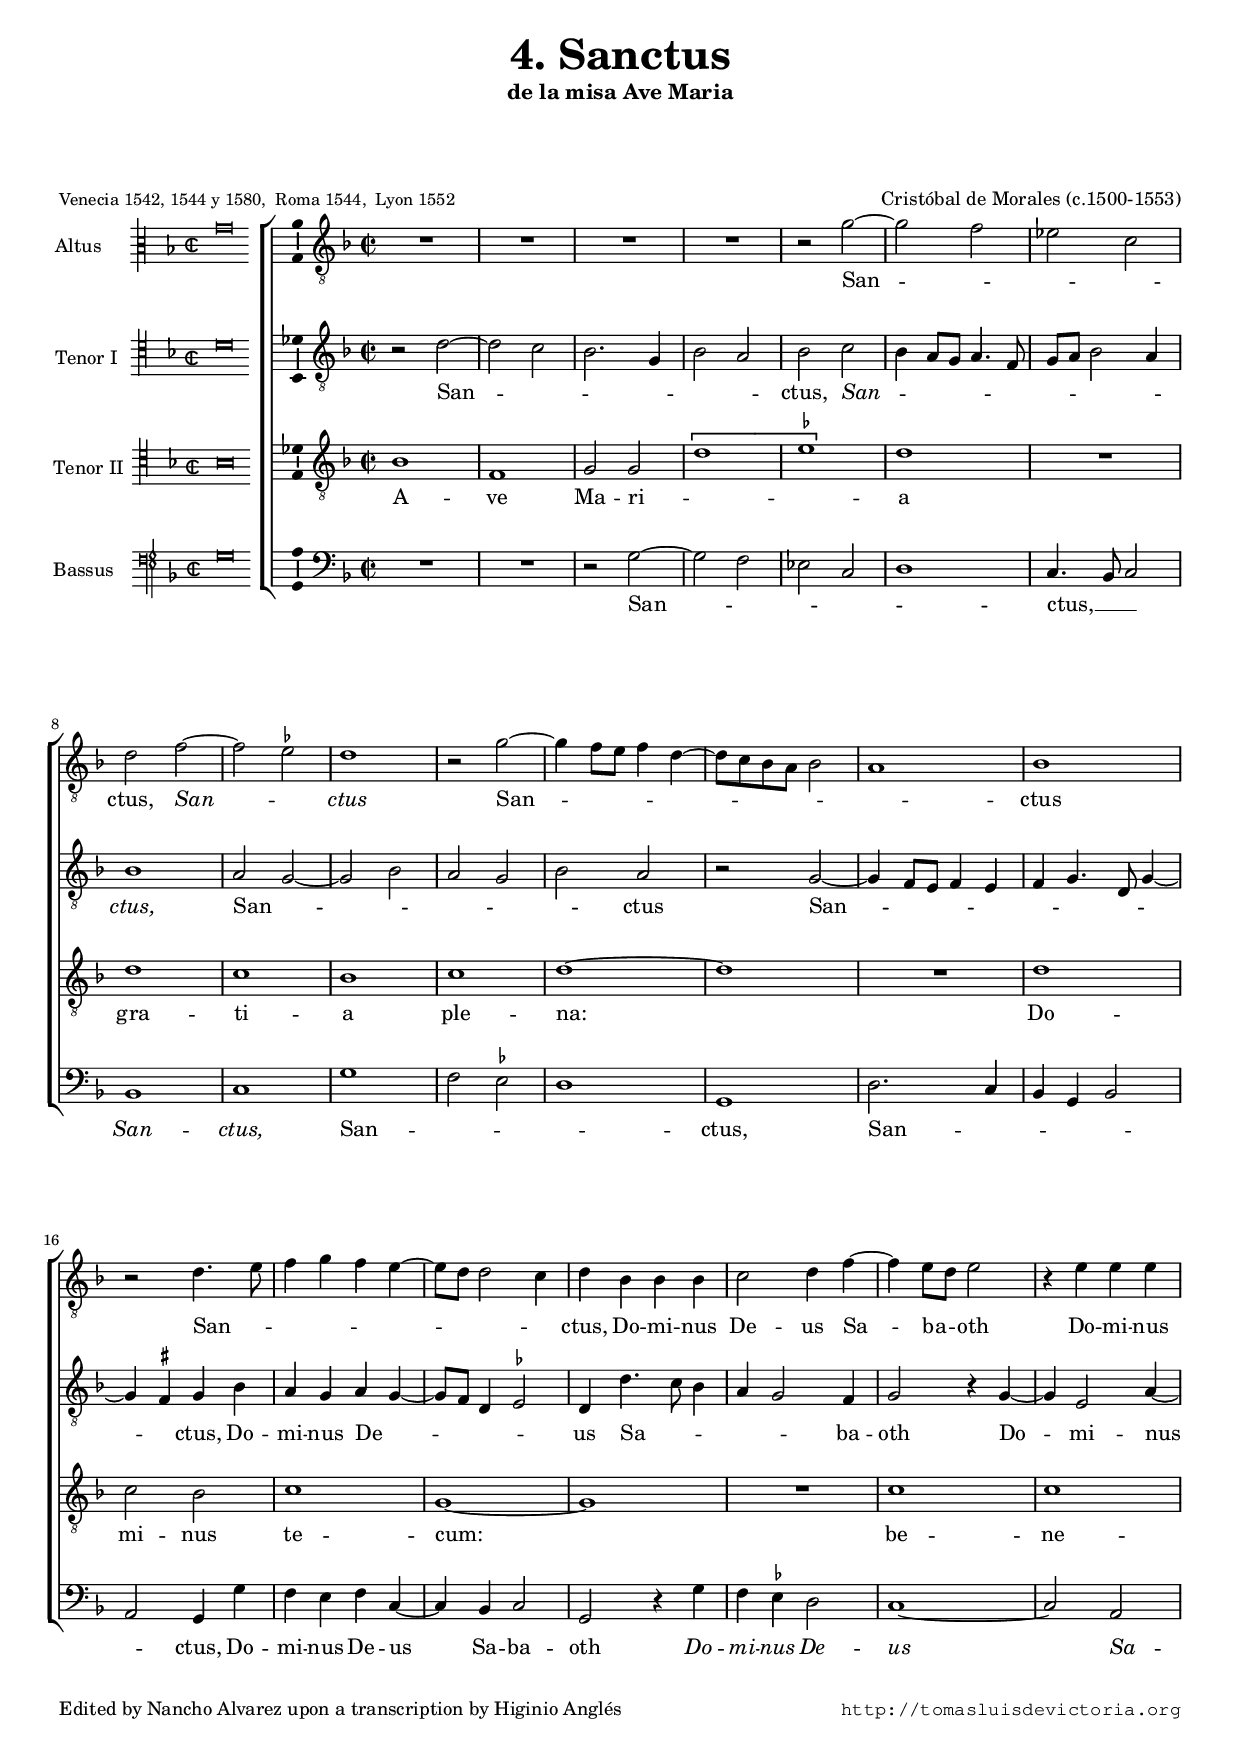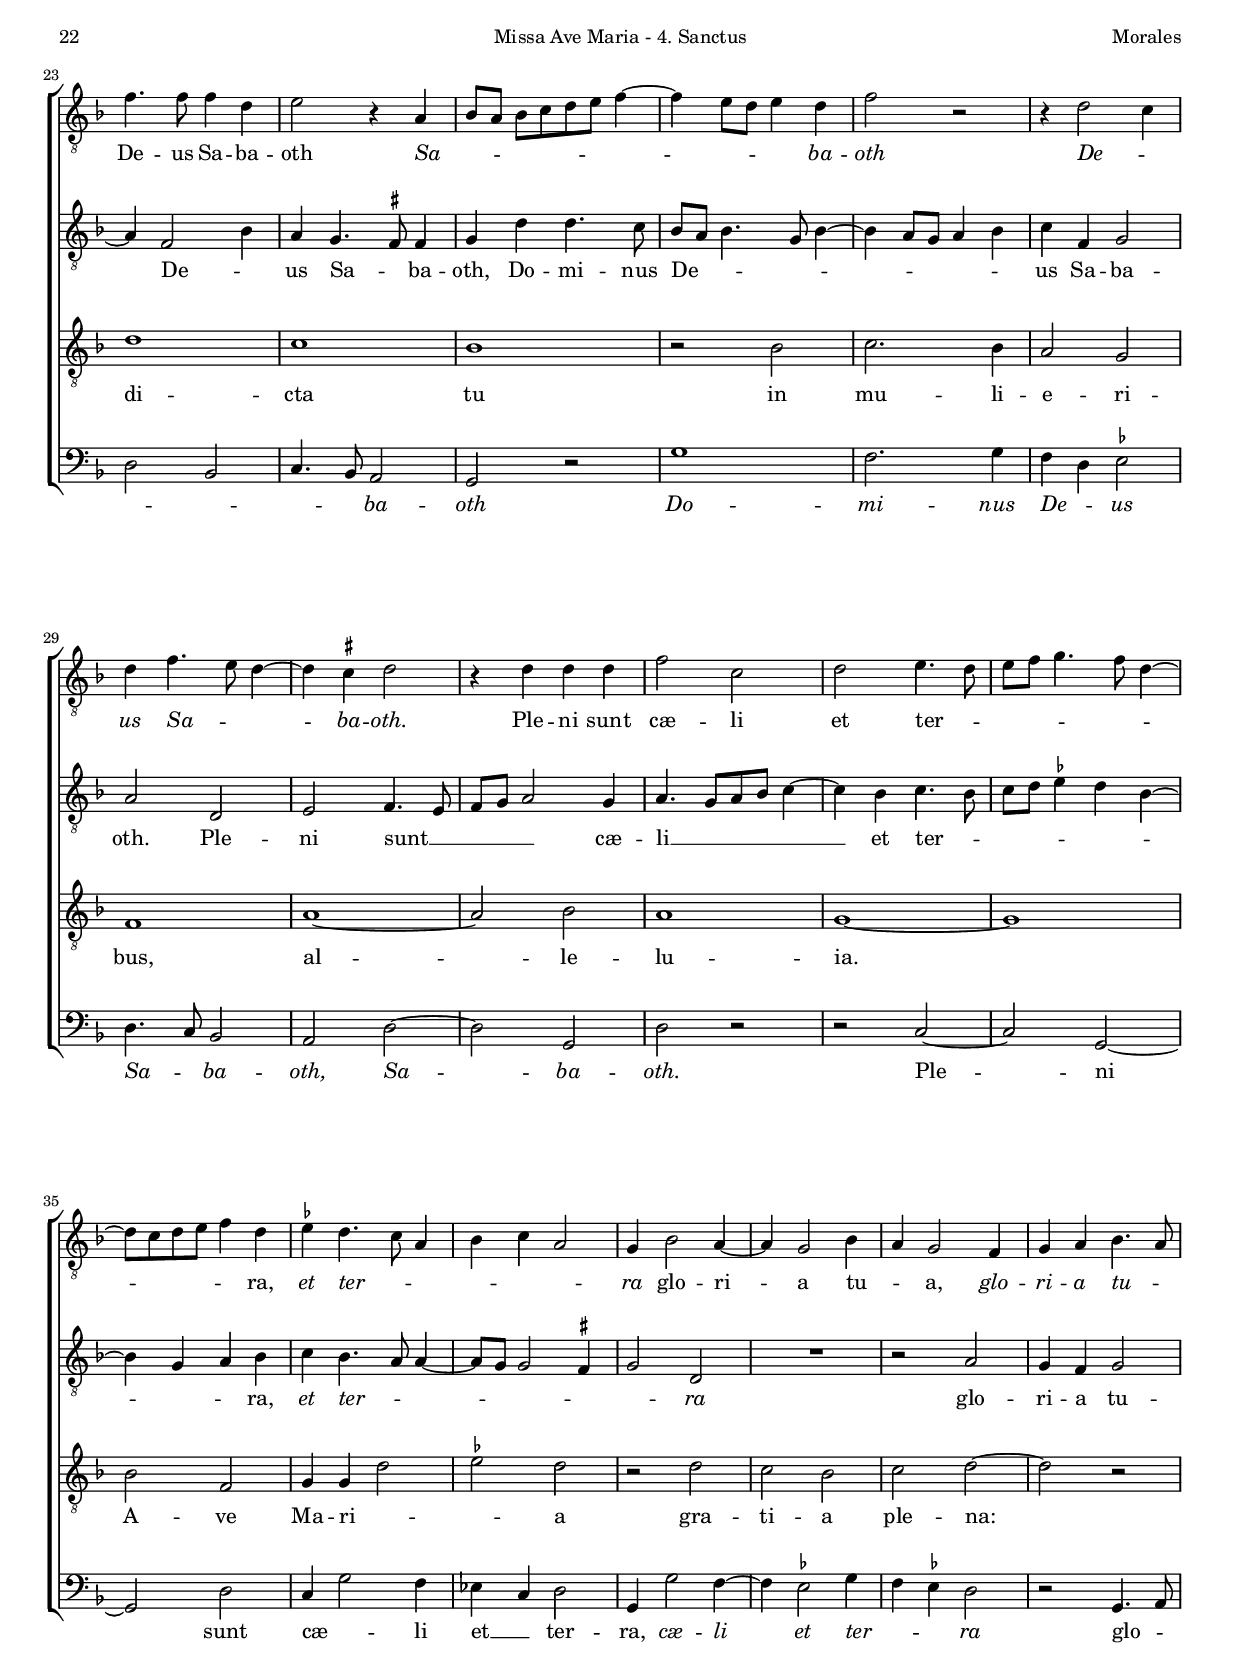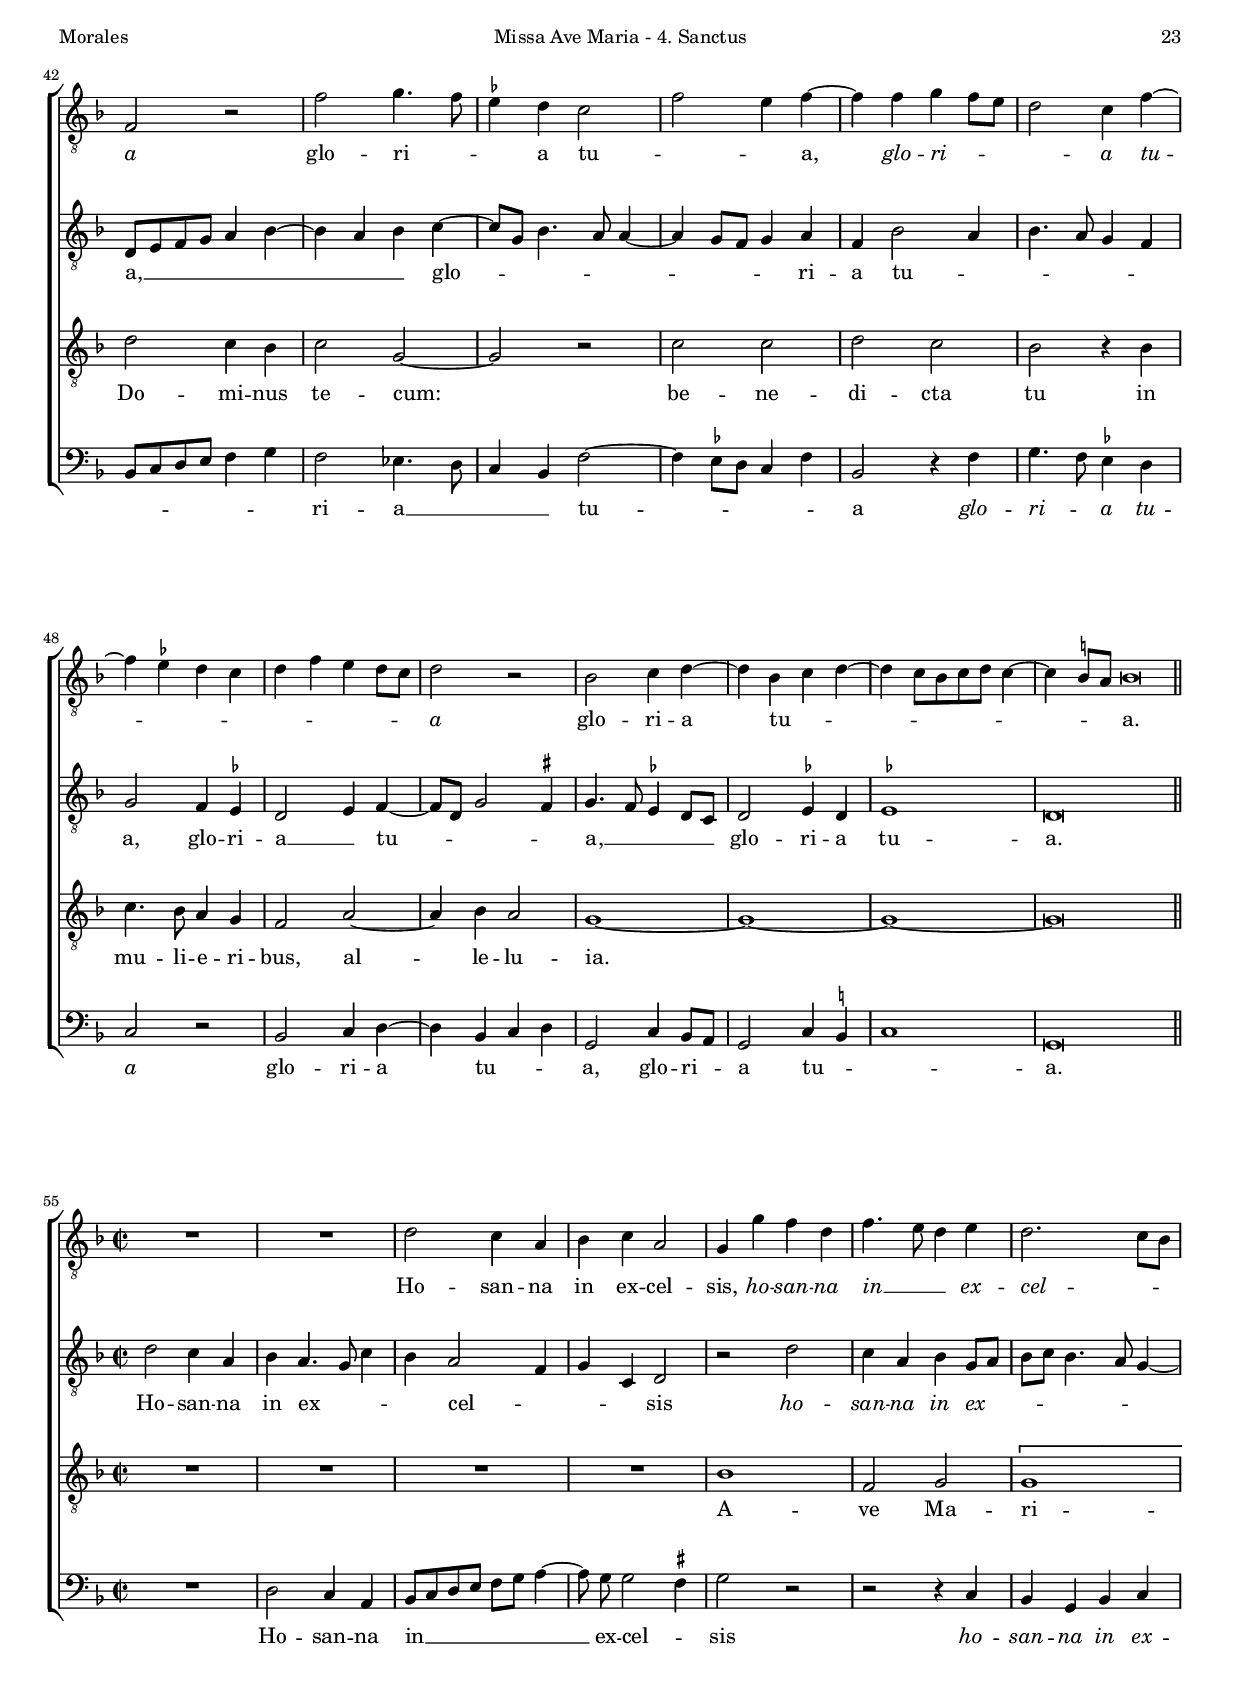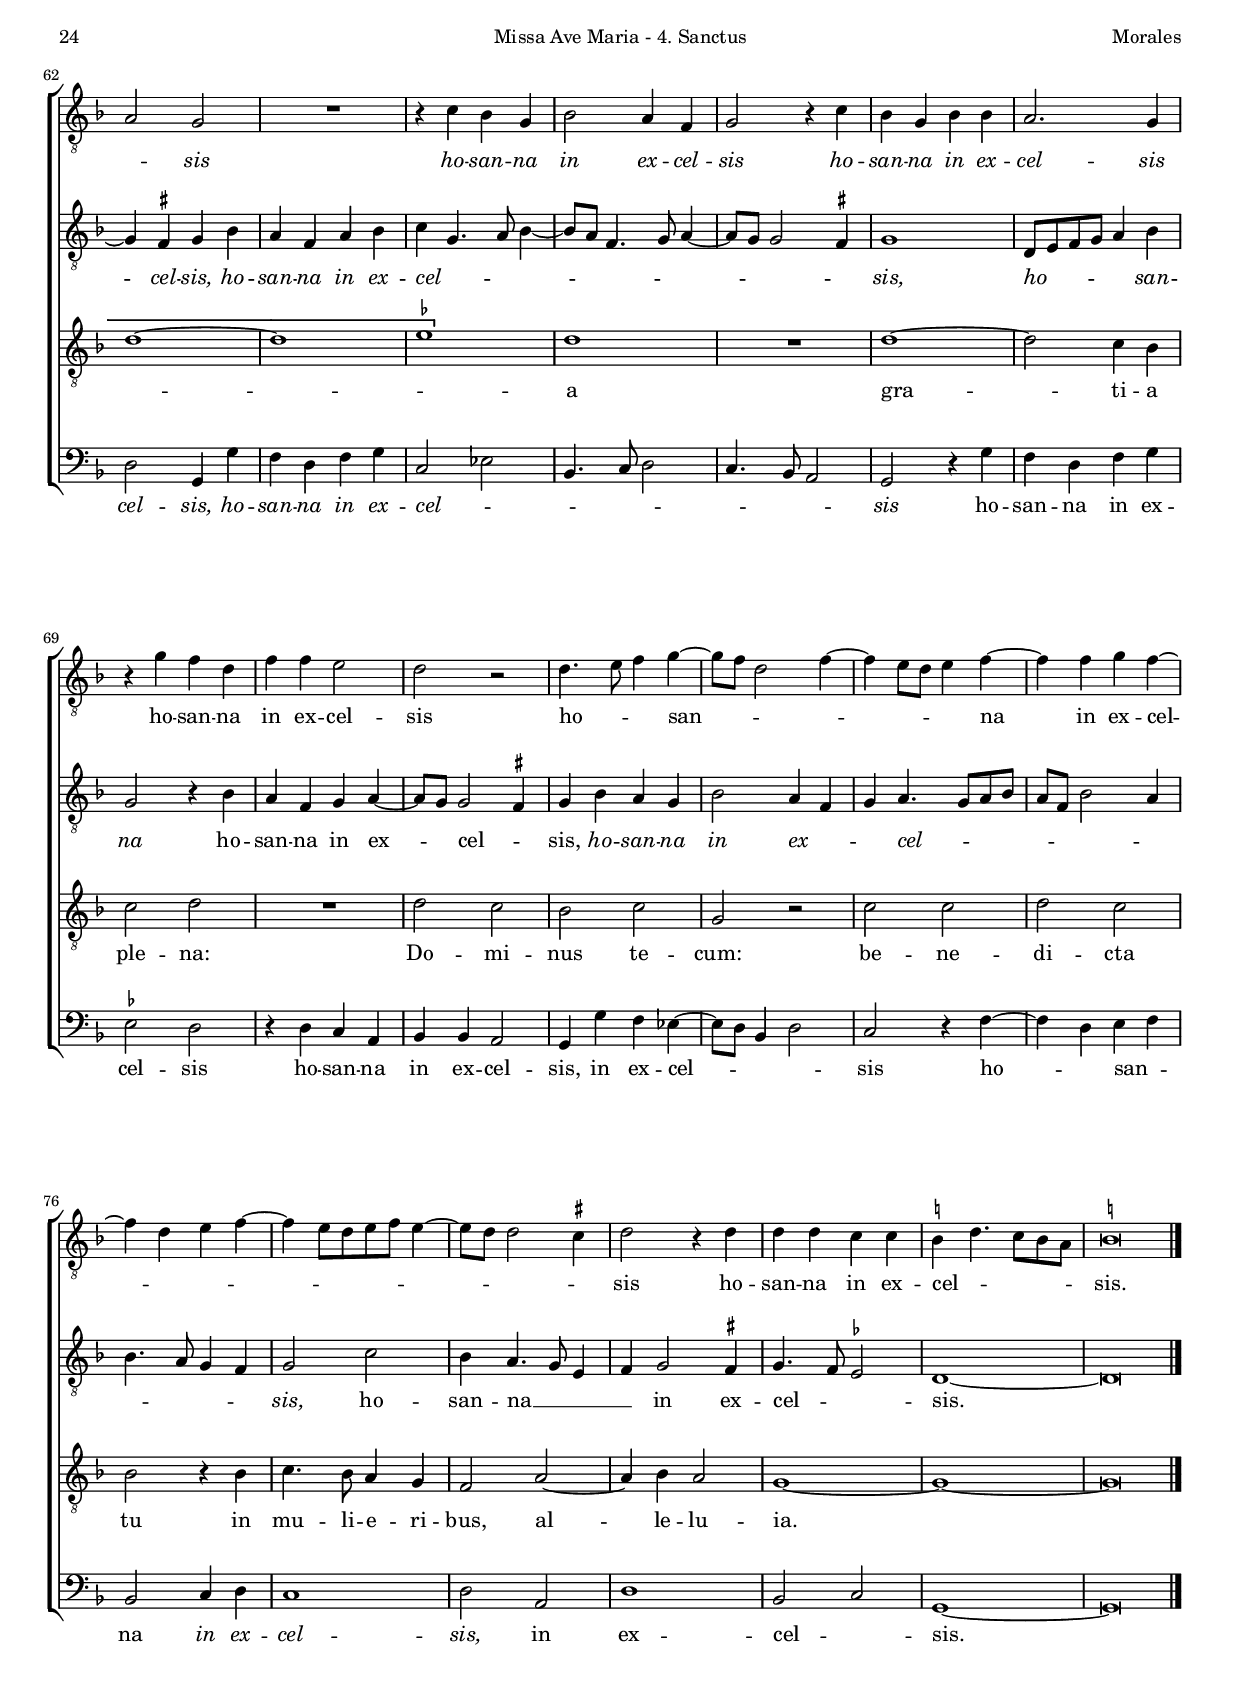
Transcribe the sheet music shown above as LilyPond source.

\version "2.24.0"

#(set-default-paper-size "a4")
#(set-global-staff-size 16.4)
#(ly:set-option 'point-and-click #f)
%mobile -s15.5 -i3.3

italicas=\override LyricText.font-shape = #'italic
rectas=\override LyricText.font-shape = #'upright
ss=\once \set suggestAccidentals = ##t
incipitwidth = 20
mt=#(define-music-function (offset) (number?) ; move lyric text
      #{ \once \override LyricText.X-offset = -$offset #})


htitle="Missa Ave Maria - 4. Sanctus"
hcomposer="Morales"

\header {
	title=\markup{\fontsize #3 "4. Sanctus"}
	subtitle="de la misa Ave Maria"
	subsubtitle=\markup{\null \vspace #3 }
	composer="Cristóbal de Morales (c.1500-1553)"
        pdfauthor=\composer
	%opus="(-)"
	poet=\markup{\smaller "Venecia 1542, 1544 y 1580,  Roma 1544,  Lyon 1552"} 
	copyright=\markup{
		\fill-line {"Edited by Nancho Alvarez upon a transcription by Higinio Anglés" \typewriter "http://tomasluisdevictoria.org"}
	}
%	tagline=""
}

global={\key f \major \time 2/2 \skip 1*54 \bar "||" \break
	\override Score.TimeSignature.break-visibility = #'#(#f #t #t)
			\time 2/2 \skip 1*28 \bar "|."
}


cantus=\relative c''{
	R1*4
	r2 g ~
	g2 f
	ees c 
	d f ~
	f \ss ees
	d1
	r2 g ~
	g4 f8 e f4 d ~
	d8 c bes a bes2
	a1 
	bes
	r2 d4. e8
	f4 g f e ~ % CSIC \ss ees
	e8 d d2 c4
	d4 bes bes bes
	c2 d4 f ~
	f e8 d e2
	r4 e e e
	f4. f8 f4 d
	e2 r4 a,
	bes8[ a] bes[ c d e] f4 ~
	f4 e8 d e4 d
	f2 r
	r4 d2 c4
	d f4. e8 d4 ~
	d \ss cis4 d2
	r4 d d d
	f2 c
	d e4. d8
	e f g4. f8 d4 ~
	d8 c d e f4 d 
	\ss ees4 d4. c8 a4
	bes c a2
	g4 bes2 a4 ~
	a g2 bes4
	a g2 f4 
	g a bes4. a8
	f2 r
	f'2 g4. f8
	\ss ees4 d c2
	f2 e4 f ~
	f4 f g f8 e % CSIC \ss ees
	d2 c4 f ~
	f \ss ees d c
	d f e d8 c
	d2 r
	bes2 c4 d ~
	d bes c d ~
	d c8[ bes c d] c4 ~ % CSIC \ss b
	c4 \ss b8 a b\breve*1/4
	R1*2
	d2 c4 a
	bes c a2
	g4 g' f d
	f4. e8 d4 e
	d2. c8 bes
	a2 g
	R1
	r4 c bes g
	bes2 a4 f
	g2 r4 c
	bes g bes bes
	a2. g4
	r4 g' f d
	f f e2
	d r
	d4. e8 f4 g ~
	g8 f d2 f4 ~
	f4 e8 d e4 f ~
	f f g f ~
	f d e f ~
	f e8[ d e f] e4 ~
	e8 d d2 \ss cis4
	d2 r4 d
	d d c c 
	\ss b4 d4. c8 b8 a
	\ss b\breve*1/2
}

altus=\relative c'{
	r2 d ~
	d c 
	bes2. g4
	bes2 a
	bes c
	bes4 a8 g a4. f8
	g a bes2 a4
	bes1
	a2 g ~
	g bes
	a2 g
	bes a
	r g ~
	g4 f8 e f4 e
	f4 g4. d8 g4 ~
	g4 \ss fis4 g4 bes
	a g a g ~
	g8 f d4 \ss ees2
	d4 d'4. c8 bes4
	a g2 f4
	g2 r4 g ~
	g e2 a4 ~
	a f2 bes4
	a4 g4. \ss fis8 fis4
	g4 d' d4. c8
	bes8 a bes4. g8 bes4 ~
	bes a8 g a4 bes
	c4 f, g2
	a d,
	e f4. e8
	f8 g a2 g4
	a4. g8[ a bes] c4 ~% CSIC \ss b
	c4 bes c4. bes8 % CSIC \ss b
	c8 d \ss ees4 d bes ~
	bes g a bes
	c4 bes4. a8 a4 ~
	a8 g g2 \ss fis4 
	g2 d
	R1
	r2 a'
	g4 f g2
	d8 e f g a4 bes ~
	bes a bes c ~
	c8 g bes4. a8 a4 ~
	a g8 f g4 a
	f4 bes2 a4
	bes4. a8 g4 f
	g2 f4 \ss ees4
	d2 e4 f ~
	f8 d g2 \ss fis4
	g4. f8 \ss ees4 d8 c
	d2 \ss ees4 d
	\ss ees1
	d\breve*1/2
	d'2 c4 a
	bes4 a4. g8 c4
	bes4 a2 f4
	g c, d2
	r2 d'
	c4 a bes g8 a
	bes c bes4. a8 g4 ~
	g \ss fis g bes
	a f a bes % CSIC \ss b
	c4 g4. a8 bes4 ~
	bes8 a f4. g8 a4 ~
	a8 g g2 \ss fis4
	g1
	d8 e f g a4 bes
	g2 r4 bes
	a f g a ~
	a8 g g2 \ss fis4
	g4 bes a g
	bes2 a4 f
	g4 a4. g8 a bes
	a f bes2 a4
	bes4. a8 g4 f
	g2 c
	bes4 a4. g8 e4
	f g2 \ss fis4
	g4. f8 \ss ees2
	d1 ~
	d\breve*1/2
}

tenor=\relative c'{
	bes1
	f
	g2 g
	\[d'1
	\ss ees\]
	d1
	R1
	d1
	c bes
	c
	d1 ~
	d
	R1
	d1
	c2 bes
	c1
	g1 ~
	g
	R1
	c1
	c 
	d
	c
	bes
	r2 bes
	c2. bes4
	a2 g
	f1 
	a ~
	a2 bes
	a1
	g ~
	g
	bes2 f
	g4 g d'2
	\ss ees2 d
	r d
	c bes
	c d ~
	d r
	d2 c4 bes
	c2 g ~
	g r
	c2 c
	d2 c
	bes2 r4 bes
	c4. bes8 a4 g
	f2 a ~
	a4 bes a2
	g1 ~
	g ~
	g ~
	g\breve*1/2
	R1*4
	bes1
	f2 g
	\[g1
	d' ~
	d
	\ss ees\]
	d1
	R1
	d1 ~
	d2 c4 bes
	c2 d
	R1
	d2 c
	bes c
	g2 r
	c2 c
	d c
	bes r4 bes
	c4. bes8 a4 g
	f2 a ~
	a4 bes a2
	g1 ~
	g ~
	g\breve*1/2
}

bassus=\relative c'{
	R1*2
	r2 g ~
	g f
	ees c
	d1
	c4. bes8 c2
	bes1
	c 
	g'
	f2 \ss ees
	d1
	g,
	d'2. c4
	bes g bes2
	a2 g4 g'
	f e f c ~
	c bes c2
	g2 r4 g'
	f \ss ees4 d2
	c1 ~
	c2 a
	d bes
	c4. bes8 a2
	g2 r
	g'1
	f2. g4
	f d \ss ees2
	d4. c8 bes2
	a2 d ~
	d g,
	d' r
	r c ~
	c g ~
	g d' 
	c4 g'2 f4
	ees4 c d2
	g,4 g'2 f4 ~
	f \ss ees2 g4
	f \ss ees4 d2
	r2 g,4. a8
	bes c d e f4 g
	f2 ees4. d8
	c4 bes f'2 ~
	f4 \ss ees8 d c4 f
	bes,2 r4 f'
	g4. f8 \ss ees4 d
	c2 r
	bes2 c4 d ~
	d bes c d
	g,2 c4 bes8 a
	g2 c4 \ss b4
	c1 
	g\breve*1/2
	R1
	d'2 c4 a
	bes8 c d e f g a4 ~
	a8 \noBeam g g2 \ss fis4
	g2 r
	r r4 c,
	bes g bes c
	d2 g,4 g'
	f d f g
	c,2 ees
	bes4. c8 d2
	c4. bes8 a2
	g2 r4 g'
	f d f g
	\ss ees2 d % CSIC e
	r4 d c a
	bes bes a2
	g4 g' f ees ~
	ees8 d bes4 d2
	c2 r4 f ~
	f d e f
	bes,2 c4 d
	c1
	d2 a
	d1
	bes2 c % CSIC \ss b
	g1 ~
	g\breve*1/2
}

textocantus=\lyricmode{
San -- _ _ _ ctus,
\italicas 
San -- _ ctus
\rectas 
San -- _ _ _ _ _ _ _ _ _ ctus
San -- _ _ _ _ _ _ _ _ ctus,
Do -- mi -- nus De -- us Sa -- ba -- _ oth
Do -- mi -- nus De -- us Sa -- ba -- oth
\italicas 
Sa -- _ _ _ _ _ _ _ _ _ _ ba -- oth
De -- _ us Sa -- _ _ ba -- oth.
\rectas 
Ple -- ni sunt cæ -- li et ter -- _ _ _ _ _ _ _ _ _ _ ra,
\italicas
et ter -- _ _ _ _ _ ra
\rectas 
glo -- ri -- a tu -- _ a,
\italicas 
glo -- ri -- a tu -- _ a
\rectas 
glo -- ri -- _ _ a tu -- _ _ a,
\italicas 
glo -- ri -- _ _ _ a tu -- _ _ _ _ _ _ _ _ a % CSIC distinto
\rectas 
glo -- ri -- a tu -- _ _ _ _ _ _ _ _ _ a.
Ho -- san -- na in ex -- cel -- sis,
\italicas 
ho -- san -- na in __ _ _ ex -- cel -- _ _ _ sis
ho -- san -- na in ex -- cel -- sis
ho -- san -- na in ex -- cel -- sis
\rectas 
ho -- san -- na in ex -- cel -- sis
ho -- _ _ san -- _ _ _ _ _ _ na
in ex -- cel -- _ _ _ _ _ _ _ _ _ _ _ sis
ho -- san -- na in ex -- cel -- _ _ _ _ sis.
}

textoaltus=\lyricmode{
San -- _ _ _ _ _ ctus,
\italicas 
San -- _ _ _ _ _ _ _ _ _ ctus,
\rectas 
San -- _ _ _ _ _ ctus
San -- _ _ _ _ _ _ _ _ _ ctus,
Do -- mi -- nus De -- _ _ _ _ us Sa -- _ _ _ _ ba -- oth
Do -- mi -- nus De -- _ us Sa -- _ ba -- oth,
Do -- mi -- nus De -- _ _ _ _ _ _ _ _ us Sa -- ba -- oth.
Ple -- ni sunt __ _ _ _ _ cæ -- li __ _ _ _ _ et ter -- _ _ _ _ _ _ _ _ ra,
\italicas 
et ter -- _ _ _ _ _ _ ra 
\rectas 
glo -- ri -- a tu -- a, __ _ _ _ _ _ _ _
glo -- _ _ _ _ _ _ _ ri -- a tu -- _ _ _ _ _ a,
glo -- ri -- a __ _ tu -- _ _ _ a, __ _ _ _ _ 
glo -- ri -- a tu -- a.
Ho -- san -- na in ex -- _ _ _ cel -- _ _ _ sis
\italicas 
ho -- san -- na in ex -- _ _ _ _ _ _ cel -- sis,
ho -- san -- na in ex -- cel -- _ _ _ _ _ _ _ _ _ _ sis,
ho -- _ _ _ _ san -- na
\rectas 
ho -- san -- na in ex -- _ cel -- _ sis,
\italicas 
ho -- san -- na in ex -- _ _ cel -- _ _ _ _ _ _ _ _ _ _ _ sis,
\rectas 
ho -- san -- na __ _ _ _ in ex -- cel -- _ _ sis.
}

textotenor=\lyricmode{
% CSIC añade una segunda letra con el texto "Sanctus, Sanctus, etc.."
A -- ve Ma -- ri -- _ _ a
gra -- ti -- a ple -- na:
Do -- mi -- nus te -- cum:
be -- ne -- di -- cta tu 
in mu -- li -- e -- ri -- bus,
al -- le -- lu -- ia.
A -- ve Ma -- ri -- _ _ a
gra -- ti -- a ple -- na:
Do -- mi -- nus te -- cum:
be -- ne -- di -- cta tu
in mu -- li -- e -- ri -- bus,
al -- le -- lu -- ia.
A -- ve Ma -- ri -- _ _ a
gra -- ti -- a ple -- na:
Do -- mi -- nus te -- cum:
be -- ne -- di -- cta tu
in mu -- li -- e -- ri -- bus,
al -- le -- lu -- ia.
}

textobassus=\lyricmode{
San -- _ _ _ _ ctus, __ _ _ 
\italicas 
San -- ctus,
\rectas 
San -- _ _ _ ctus,
San -- _ _ _ _ _ ctus,
Do -- mi -- nus De -- us Sa -- ba -- oth
\italicas 
Do -- mi -- nus De -- us Sa -- _ _ _ _ ba -- oth
\italicas 
Do -- mi -- nus De -- _ us Sa -- _ ba -- oth,
Sa -- ba -- oth.
\rectas 
Ple -- ni sunt cæ -- _ li et __ _ ter -- ra,
\italicas 
cæ -- li et ter -- _ _ ra
\rectas 
glo -- _ _ _ _ _ _ _ ri -- a __ _ _ _ tu -- _ _ _ _ a
\italicas 
glo -- ri -- _ a tu -- a
\rectas 
glo -- ri -- a tu -- _ _ a,
glo -- ri -- _ a tu -- _ _ a.
Ho -- san -- na in __ _ _ _ _ _ _ ex -- cel -- _ sis
\italicas 
ho -- san -- na in ex -- cel -- sis,
ho -- san -- na in ex -- cel -- _ _ _ _ _ _ _ sis
\rectas
ho -- san -- na in ex -- cel -- sis
ho -- san -- na in ex -- cel -- sis,
in ex -- cel -- _ _ _ sis
ho -- _ san -- _ na
\italicas 
in ex -- cel -- sis,
\rectas 
in ex -- cel -- _ sis.
}


incipitcantus=\markup{
	\score{
		{ 
		\set Staff.instrumentName="Altus     "
		\override NoteHead.style = #'neomensural
		\override Staff.TimeSignature.style = #'neomensural
		\cadenzaOn 
		\clef "petrucci-c3"
		\key f \major
		\time 2/2
		g'\breve
		} 
	\layout { line-width=\incipitwidth indent = 0 }
	}
}

incipitaltus=\markup{
	\score{
		{ 
		\set Staff.instrumentName="Tenor I  "
		\override NoteHead.style = #'neomensural 
		\override Staff.TimeSignature.style = #'neomensural
		\cadenzaOn 
		\clef "petrucci-c4"
		\key f \major
		\time 2/2
		d'\breve
		} 
	\layout { line-width=\incipitwidth indent = 0 }
	}
}


incipittenor=\markup{
	\score{
		{ 
		\set Staff.instrumentName="Tenor II "
		\override NoteHead.style = #'neomensural 
		\override Staff.TimeSignature.style = #'neomensural
		\cadenzaOn 
		\clef "petrucci-c4"
		\key f \major
		\time 2/2
		bes\breve
		} 
	\layout { line-width=\incipitwidth indent=0 }
	}
}

incipitbassus=\markup{
	\score{
		{ 
		\set Staff.instrumentName="Bassus   "
		\override NoteHead.style = #'neomensural
		\override Staff.TimeSignature.style = #'neomensural
		\cadenzaOn 
		\clef "petrucci-f4"
		\key f \major
		\time 2/2
		g\breve
		} 
	\layout { line-width=\incipitwidth indent = 0 }
	}
}


\score {\transpose c' c'{
\new ChoirStaff<<

	\new Staff <<\global
	\new Voice="v1" {
		\set Staff.instrumentName=\incipitcantus
		\clef "G_8"
		\cantus }
	\new Lyrics \lyricsto "v1" {\textocantus }
	>>

	\new Staff <<\global
	\new Voice="v2" {
		\set Staff.instrumentName=\incipitaltus
		\clef "G_8"
		\altus }
	\new Lyrics \lyricsto "v2" {\textoaltus }
	>>
	
	\new Staff <<\global
	\new Voice="v3" {
		\set Staff.instrumentName=\incipittenor
		\clef "G_8"
		\tenor }
	\new Lyrics \lyricsto "v3" {\textotenor }
	>>

	\new Staff <<\global
	\new Voice="v4" {
		\set Staff.instrumentName=\incipitbassus
		\clef "bass"
		\bassus }
	\new Lyrics \lyricsto "v4" {\textobassus }
	>>
	
>>

	} % transpose

\layout{ 
	\context {\Lyrics 
		\override VerticalAxisGroup.staff-affinity = #UP
		\override VerticalAxisGroup.nonstaff-relatedstaff-spacing =
			#'((basic-distance . 0) (minimum-distance . 0) (padding . 1))
		\override LyricText.font-size = #1.2
		\override LyricHyphen.minimum-distance = #0.5
	}
	\context {\Score 
		\override BarNumber.padding = #2 
	}
	\context {\Voice 
		%melismaBusyProperties = #'()
		%autoBeaming = ##f
	}
	%\context { \Staff \RemoveEmptyStaves }
	\context {\Staff 
		\override VerticalAxisGroup.staff-staff-spacing =
			#'((basic-distance . 11) (minimum-distance . 0) (padding . 1))
		\consists Ambitus_engraver 
		\override LigatureBracket.padding = #1
	}
}

%\midi {\tempo 4 = 100}

}


\paper{
	evenHeaderMarkup=\markup  \fill-line { \fromproperty #'page:page-number-string \htitle \hcomposer }
	oddHeaderMarkup= \markup  \fill-line { \unless \on-first-page \hcomposer \unless \on-first-page \htitle \unless \on-first-page \fromproperty #'page:page-number-string }
	%system-count=8
	ragged-last-bottom = ##f
	indent=3.6\cm
	system-system-spacing =
	#'((basic-distance . 20) (minimum-distance . 0) (padding . 5))
	top-system-spacing = % header
	#'((basic-distance . 8) (minimum-distance . 0) (padding . 0))
	last-bottom-spacing = % footer
	#'((basic-distance . 12) (minimum-distance . 0) (padding . 0))
	%top-markup-spacing #'basic-distance = 0
	markup-system-spacing.basic-distance = 20


first-page-number=21
}
